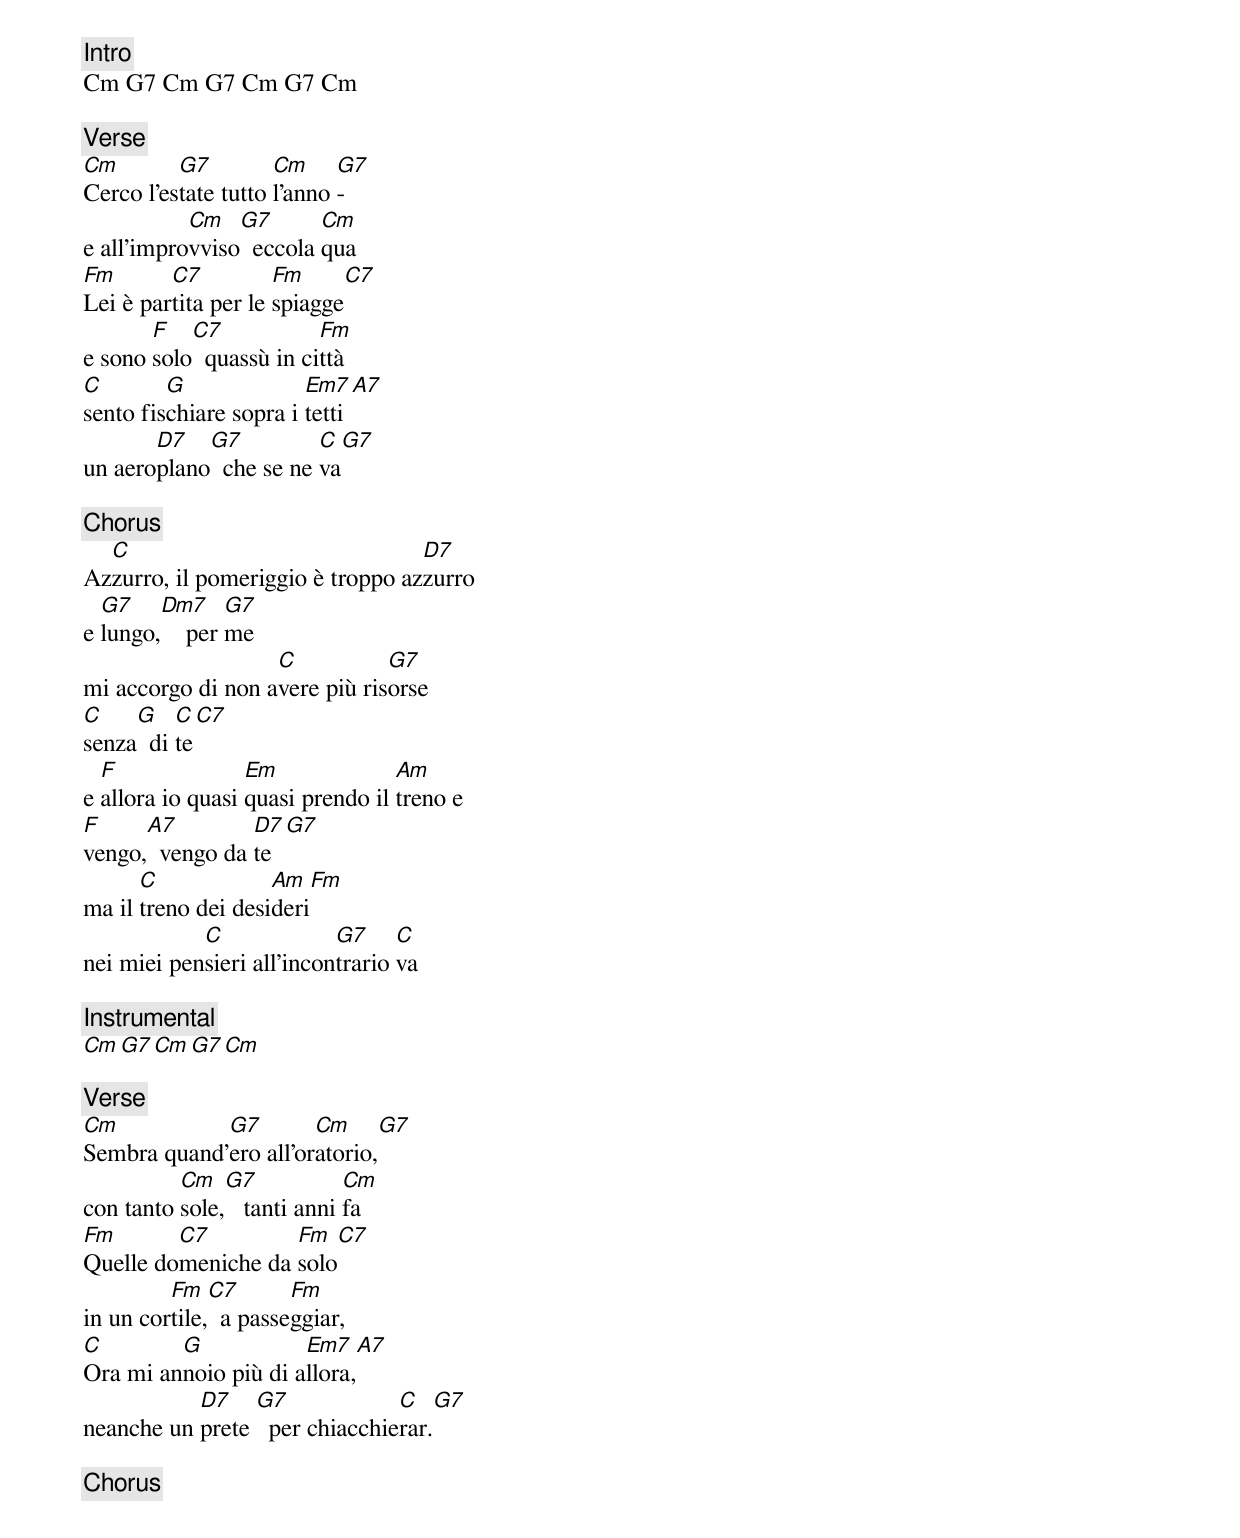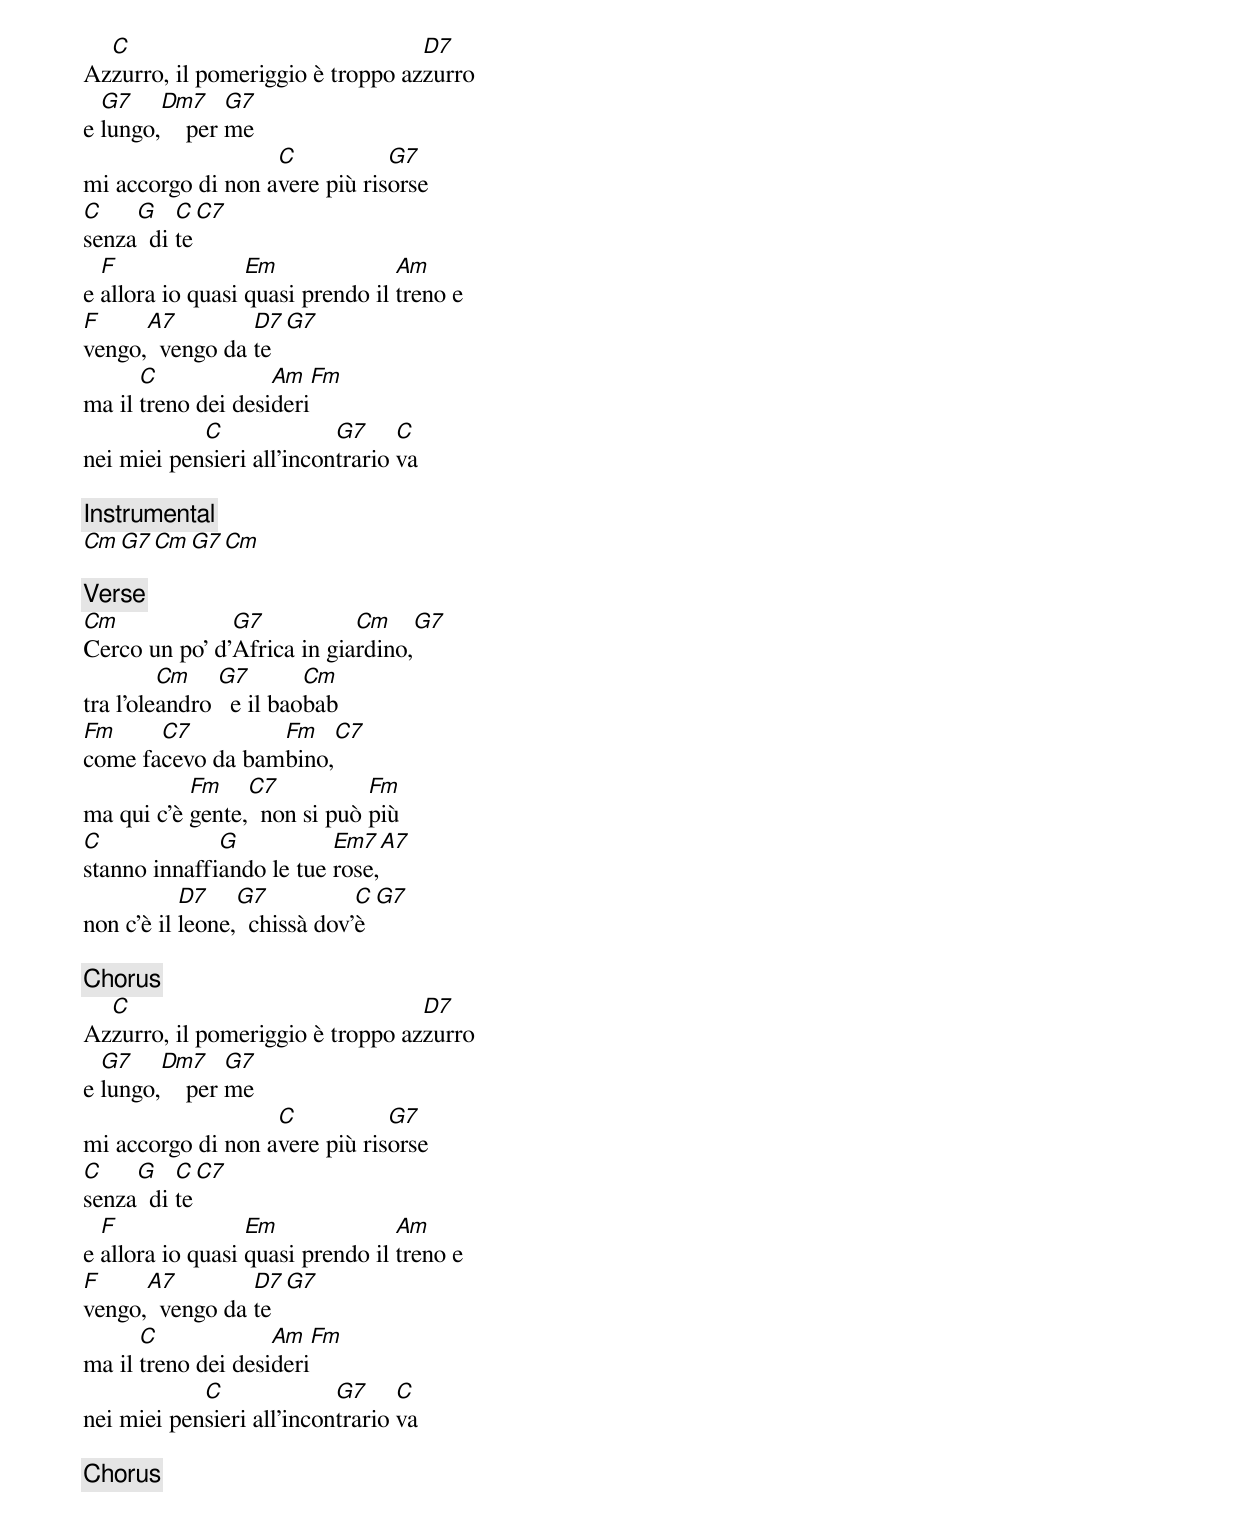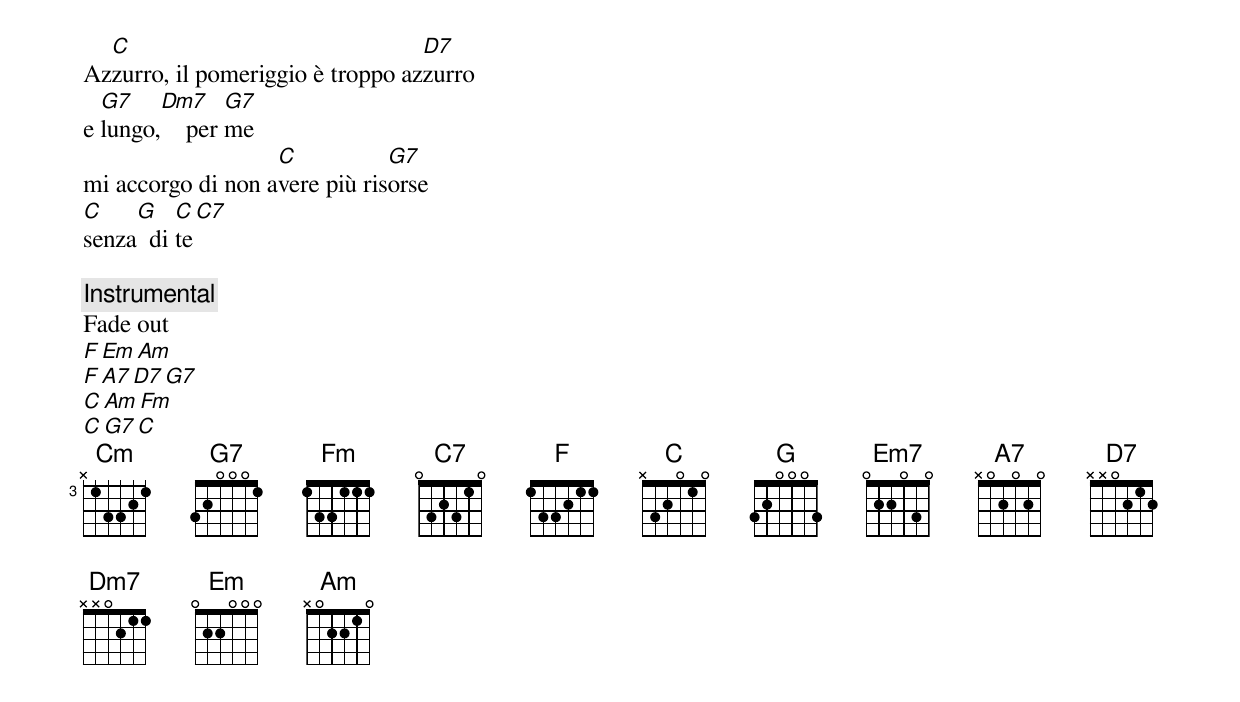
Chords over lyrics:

[Intro]
Cm G7 Cm G7 Cm G7 Cm

[Verse]
Cm        G7         Cm     G7
Cerco l'estate tutto l'anno -
           Cm   G7       Cm
e all'improvviso  eccola qua
Fm       C7          Fm      C7
Lei è partita per le spiagge
       F   C7            Fm
e sono solo  quassù in città
C        G              Em7  A7
sento fischiare sopra i tetti
       D7   G7          C   G7
un aeroplano  che se ne va

[Chorus]
  C                               D7
Azzurro, il pomeriggio è troppo azzurro
  G7    Dm7     G7
e lungo,    per me
                   C           G7
mi accorgo di non avere più risorse
C    G    C   C7
senza  di te
  F               Em              Am
e allora io quasi quasi prendo il treno e
F     A7         D7   G7
vengo,  vengo da te
      C             Am   Fm
ma il treno dei desideri
            C              G7     C
nei miei pensieri all'incontrario va

[Instrumental]
Cm G7 Cm G7 Cm

[Verse]
Cm           G7        Cm     G7
Sembra quand'ero all'oratorio,
          Cm   G7            Cm
con tanto sole,   tanti anni fa
Fm       C7         Fm   C7
Quelle domeniche da solo
         Fm   C7       Fm
in un cortile,  a passeggiar,
C        G            Em7    A7
Ora mi annoio più di allora,
           D7    G7             C   G7
neanche un prete   per chiacchierar.

[Chorus]
  C                               D7
Azzurro, il pomeriggio è troppo azzurro
  G7    Dm7     G7
e lungo,    per me
                   C           G7
mi accorgo di non avere più risorse
C    G    C   C7
senza  di te
  F               Em              Am
e allora io quasi quasi prendo il treno e
F     A7         D7   G7
vengo,  vengo da te
      C             Am   Fm
ma il treno dei desideri
            C              G7     C
nei miei pensieri all'incontrario va

[Instrumental]
Cm G7 Cm G7 Cm

[Verse]
Cm             G7           Cm    G7
Cerco un po' d'Africa in giardino,
         Cm    G7        Cm
tra l'oleandro   e il baobab
Fm     C7         Fm   C7
come facevo da bambino,
           Fm    C7           Fm
ma qui c'è gente,  non si può più
C             G           Em7   A7
stanno innaffiando le tue rose,
           D7    G7           C   G7
non c'è il leone,  chissà dov'è

[Chorus]
  C                               D7
Azzurro, il pomeriggio è troppo azzurro
  G7    Dm7     G7
e lungo,    per me
                   C           G7
mi accorgo di non avere più risorse
C    G    C   C7
senza  di te
  F               Em              Am
e allora io quasi quasi prendo il treno e
F     A7         D7   G7
vengo,  vengo da te
      C             Am   Fm
ma il treno dei desideri
            C              G7     C
nei miei pensieri all'incontrario va

[Chorus]
  C                               D7
Azzurro, il pomeriggio è troppo azzurro
  G7    Dm7     G7
e lungo,    per me
                   C           G7
mi accorgo di non avere più risorse
C    G    C   C7
senza  di te

[Instrumental]
Fade out
F  Em  Am
F  A7  D7 G7
C  Am  Fm
C  G7  C
